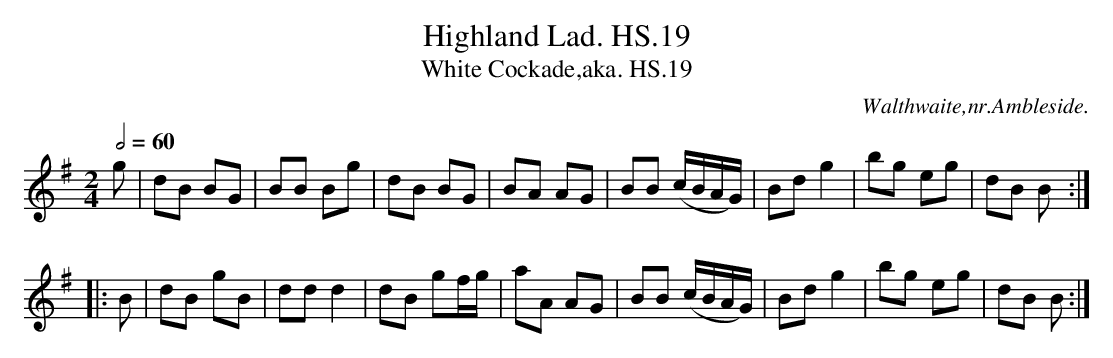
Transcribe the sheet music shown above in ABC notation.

X:1
T:Highland Lad. HS.19
T:White Cockade,aka. HS.19
L:1/8
M:2/4
O:Walthwaite,nr.Ambleside.
Q:1/2=60
K:G
g|dB BG|BB Bg|dB BG|BA AG|BB (c/B/A/G/)|Bdg2|bg eg|dB B:|!
|:B|dB gB|ddd2|dB gf/g/|aA AG|BB (c/B/A/G/)|Bdg2|bg eg|dB B:|
